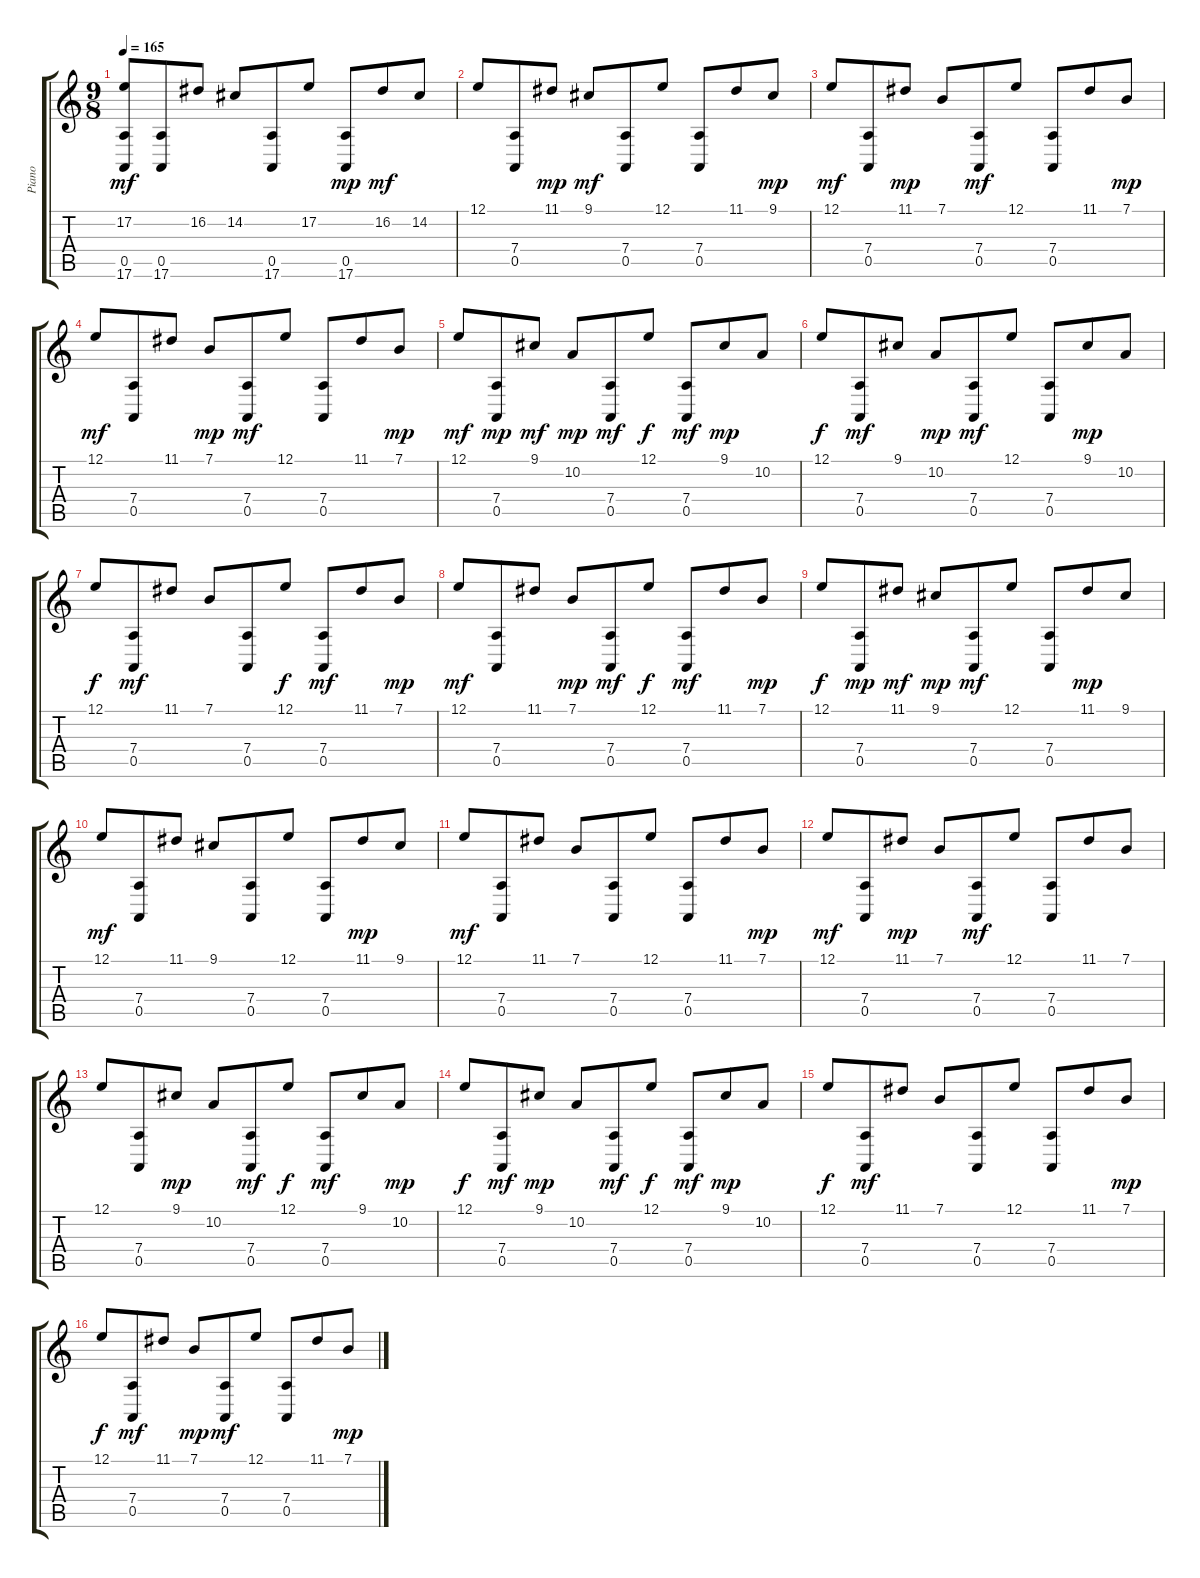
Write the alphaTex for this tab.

\track ("Piano" "Piano") {instrument acousticgrandpiano}
\staff {score tabs}
\tuning (E4 B3 G3 D3 A2 E2) {hide}
\ts (9 8)
\tempo 165
\clef g2
\ks c
(17.2 0.5 17.6).8{dy mf} (0.5 17.6).8 16.2.8 14.2.8 (0.5 17.6).8 17.2.8 (0.5 17.6).8{dy mp} 16.2.8{dy mf} 14.2.8 |
12.1.8 (7.4 0.5).8 11.1.8{dy mp} 9.1.8{dy mf} (7.4 0.5).8 12.1.8 (7.4 0.5).8 11.1.8 9.1.8{dy mp} |
12.1.8{dy mf} (7.4 0.5).8 11.1.8{dy mp} 7.1.8 (7.4 0.5).8{dy mf} 12.1.8 (7.4 0.5).8 11.1.8 7.1.8{dy mp} |
12.1.8{dy mf} (7.4 0.5).8 11.1.8 7.1.8{dy mp} (7.4 0.5).8{dy mf} 12.1.8 (7.4 0.5).8 11.1.8 7.1.8{dy mp} |
12.1.8{dy mf} (7.4 0.5).8{dy mp} 9.1.8{dy mf} 10.2.8{dy mp} (7.4 0.5).8{dy mf} 12.1.8{dy f} (7.4 0.5).8{dy mf} 9.1.8{dy mp} 10.2.8 |
12.1.8{dy f} (7.4 0.5).8{dy mf} 9.1.8 10.2.8{dy mp} (7.4 0.5).8{dy mf} 12.1.8 (7.4 0.5).8 9.1.8{dy mp} 10.2.8 |
12.1.8{dy f} (7.4 0.5).8{dy mf} 11.1.8 7.1.8 (7.4 0.5).8 12.1.8{dy f} (7.4 0.5).8{dy mf} 11.1.8 7.1.8{dy mp} |
12.1.8{dy mf} (7.4 0.5).8 11.1.8 7.1.8{dy mp} (7.4 0.5).8{dy mf} 12.1.8{dy f} (7.4 0.5).8{dy mf} 11.1.8 7.1.8{dy mp} |
12.1.8{dy f} (7.4 0.5).8{dy mp} 11.1.8{dy mf} 9.1.8{dy mp} (7.4 0.5).8{dy mf} 12.1.8 (7.4 0.5).8 11.1.8{dy mp} 9.1.8 |
12.1.8{dy mf} (7.4 0.5).8 11.1.8 9.1.8 (7.4 0.5).8 12.1.8 (7.4 0.5).8 11.1.8{dy mp} 9.1.8 |
12.1.8{dy mf} (7.4 0.5).8 11.1.8 7.1.8 (7.4 0.5).8 12.1.8 (7.4 0.5).8 11.1.8 7.1.8{dy mp} |
12.1.8{dy mf} (7.4 0.5).8 11.1.8{dy mp} 7.1.8 (7.4 0.5).8{dy mf} 12.1.8 (7.4 0.5).8 11.1.8 7.1.8 |
12.1.8 (7.4 0.5).8 9.1.8{dy mp} 10.2.8 (7.4 0.5).8{dy mf} 12.1.8{dy f} (7.4 0.5).8{dy mf} 9.1.8 10.2.8{dy mp} |
12.1.8{dy f} (7.4 0.5).8{dy mf} 9.1.8{dy mp} 10.2.8 (7.4 0.5).8{dy mf} 12.1.8{dy f} (7.4 0.5).8{dy mf} 9.1.8{dy mp} 10.2.8 |
12.1.8{dy f} (7.4 0.5).8{dy mf} 11.1.8 7.1.8 (7.4 0.5).8 12.1.8 (7.4 0.5).8 11.1.8 7.1.8{dy mp} |
12.1.8{dy f} (7.4 0.5).8{dy mf} 11.1.8 7.1.8{dy mp} (7.4 0.5).8{dy mf} 12.1.8 (7.4 0.5).8 11.1.8 7.1.8{dy mp}
